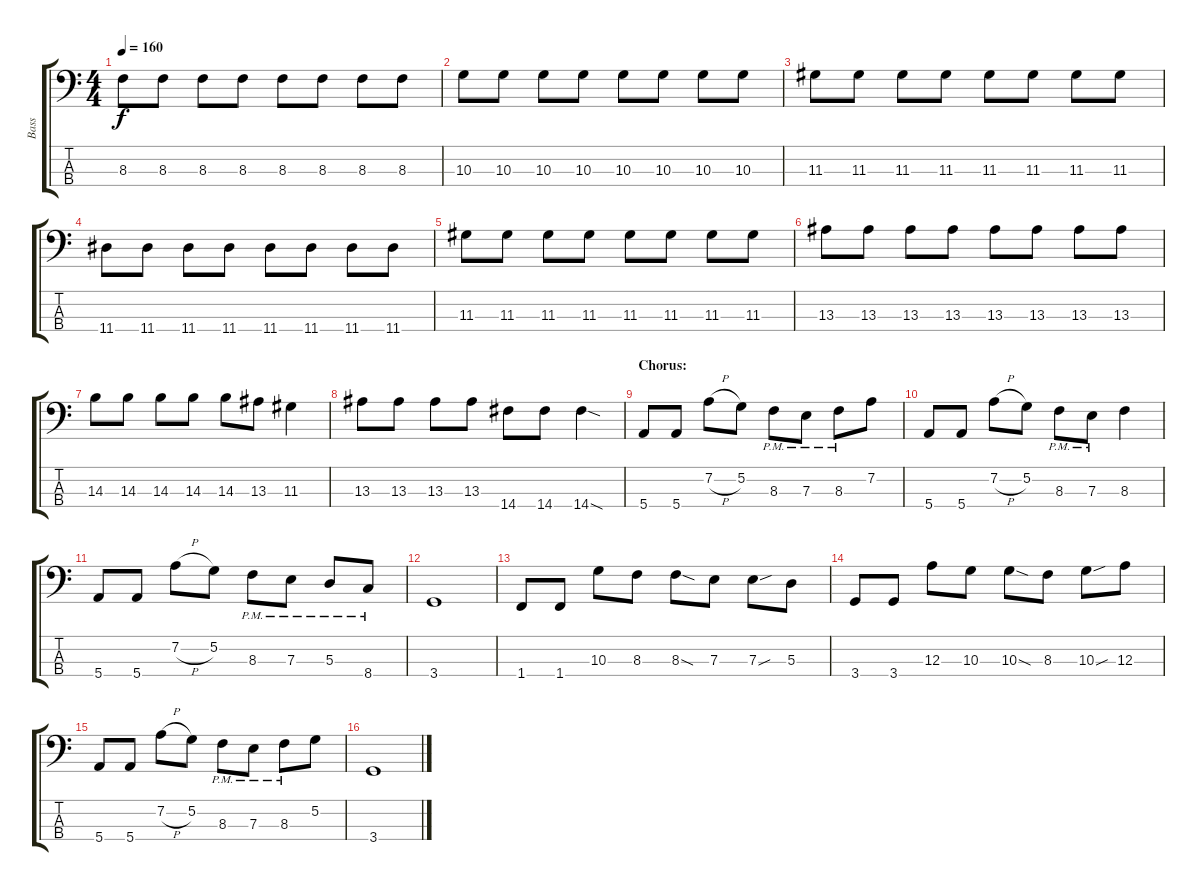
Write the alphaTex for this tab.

\track ("Bass" "Bass") {instrument electricbasspick}
\staff {score tabs}
\tuning (G2 D2 A1 E1) {hide}
\ts (4 4)
\tempo 160
\clef f4
\ks c
8.3.8{dy f} 8.3.8 8.3.8 8.3.8 8.3.8 8.3.8 8.3.8 8.3.8 |
10.3.8 10.3.8 10.3.8 10.3.8 10.3.8 10.3.8 10.3.8 10.3.8 |
11.3.8 11.3.8 11.3.8 11.3.8 11.3.8 11.3.8 11.3.8 11.3.8 |
11.4.8 11.4.8 11.4.8 11.4.8 11.4.8 11.4.8 11.4.8 11.4.8 |
11.3.8 11.3.8 11.3.8 11.3.8 11.3.8 11.3.8 11.3.8 11.3.8 |
13.3.8 13.3.8 13.3.8 13.3.8 13.3.8 13.3.8 13.3.8 13.3.8 |
14.3.8 14.3.8 14.3.8 14.3.8 14.3.8 13.3.8 11.3.4 |
13.3.8 13.3.8 13.3.8 13.3.8 14.4.8 14.4.8 14.4{sod}.4 |
\section ("" "Chorus:")
5.4.8 5.4.8 7.2{h}.8 5.2.8 8.3{pm}.8 7.3{pm}.8 8.3{pm}.8 7.2.8 |
5.4.8 5.4.8 7.2{h}.8 5.2.8 8.3{pm}.8 7.3{pm}.8 8.3.4 |
5.4.8 5.4.8 7.2{h}.8 5.2.8 8.3{pm}.8 7.3{pm}.8 5.3{pm}.8 8.4{pm}.8 |
3.4.1 |
1.4.8 1.4.8 10.3.8 8.3.8 8.3{sod}.8 7.3.8 7.3{sou}.8 5.3.8 |
3.4.8 3.4.8 12.3.8 10.3.8 10.3{sod}.8 8.3.8 10.3{sou}.8 12.3.8 |
5.4.8 5.4.8 7.2{h}.8 5.2.8 8.3{pm}.8 7.3{pm}.8 8.3{pm}.8 5.2.8 |
3.4.1
